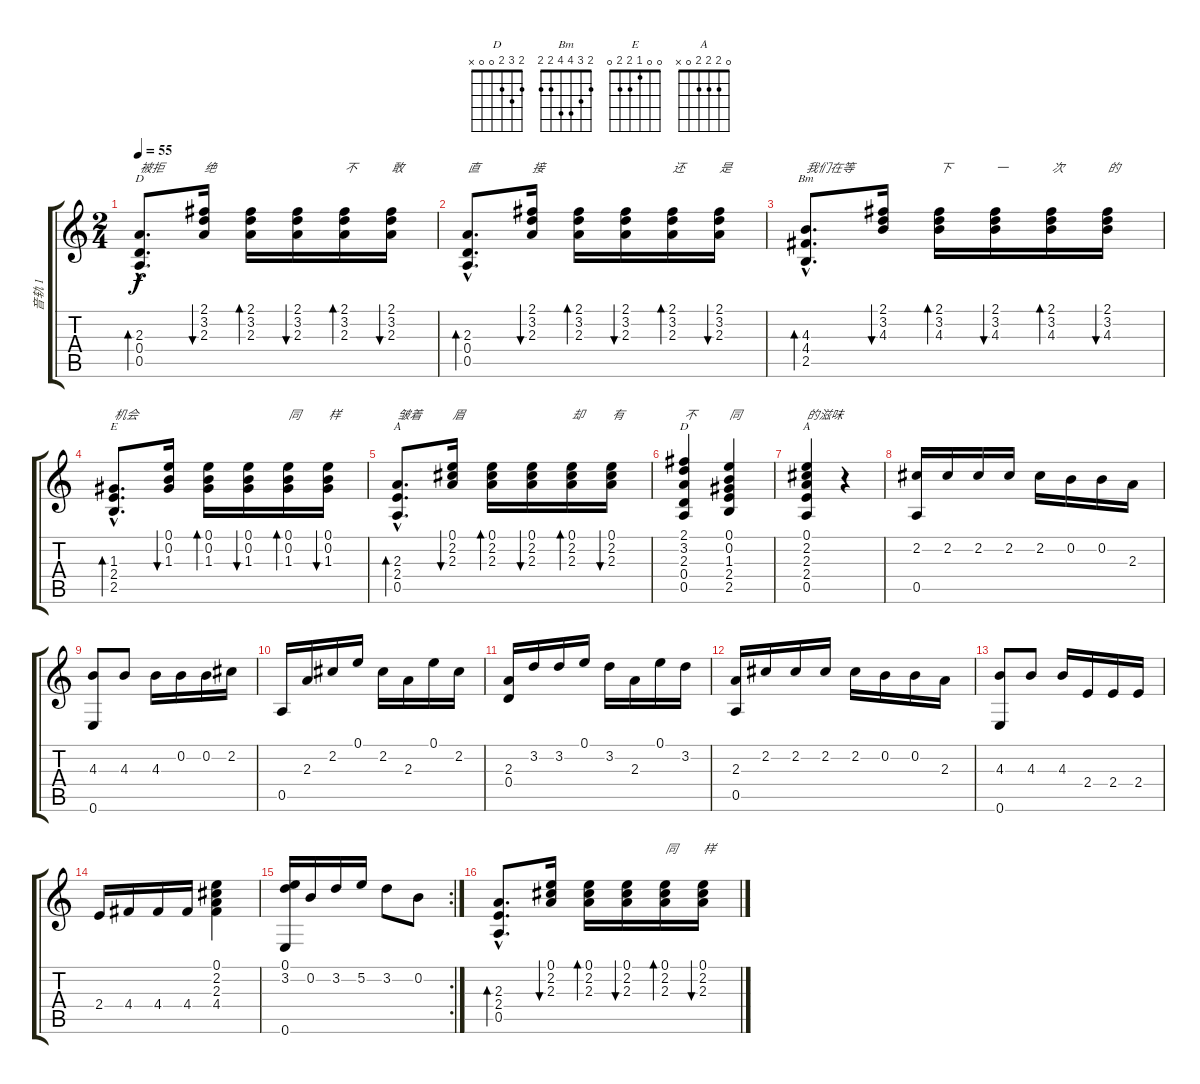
\track ("音轨 1" "音轨 1") {instrument acousticguitarnylon}
\staff {score tabs}
\tuning (E4 B3 G3 D3 A2 E2) {hide}
\chord ("D" 2 3 2 0 x x)
\chord ("Bm" 2 3 4 4 2 2)
\chord ("E" 0 0 1 2 2 0)
\chord ("A" 0 2 2 2 0 0)
\chord ("D" 2 3 2 0 0 x)
\chord ("A" 0 2 2 2 0 x)
\ts (2 4)
\tempo 55
\clef g2
\ks c
(2.3{hac} 0.4{hac} 0.5{hac}).8{d bd 120 ch "D" txt "被拒" dy f} (2.1 3.2 2.3).16{bu 120 txt "绝"} (2.1 3.2 2.3).16{bd 120} (2.1 3.2 2.3).16{bu 120} (2.1 3.2 2.3).16{bd 120 txt "不"} (2.1 3.2 2.3).16{bu 120 txt "敢"} |
(2.3{hac} 0.4{hac} 0.5{hac}).8{d bd 240 txt "直"} (2.1 3.2 2.3).16{bu 120 txt "接"} (2.1 3.2 2.3).16{bd 120} (2.1 3.2 2.3).16{bu 120} (2.1 3.2 2.3).16{bd 120 txt "还"} (2.1 3.2 2.3).16{bu 120 txt "是"} |
(4.3{hac} 4.4{hac} 2.5{hac}).8{d bd 120 ch "Bm" txt "我们在等"} (2.1 3.2 4.3).16{bu 120} (2.1 3.2 4.3).16{bd 120 txt "下"} (2.1 3.2 4.3).16{bu 120 txt "一"} (2.1 3.2 4.3).16{bd 120 txt "次"} (2.1 3.2 4.3).16{bu 120 txt "的"} |
(1.3{hac} 2.4{hac} 2.5{hac}).8{d bd 240 ch "E" txt "机会"} (0.1 0.2 1.3).16{bu 120} (0.1 0.2 1.3).16{bd 120} (0.1 0.2 1.3).16{bu 120} (0.1 0.2 1.3).16{bd 120 txt "同"} (0.1 0.2 1.3).16{bu 120 txt "样"} |
(2.3{hac} 2.4{hac} 0.5{hac}).8{d bd 120 ch "A" txt "皱着"} (0.1 2.2 2.3).16{bu 120 txt "眉"} (0.1 2.2 2.3).16{bd 120} (0.1 2.2 2.3).16{bu 120} (0.1 2.2 2.3).16{bd 120 txt "却"} (0.1 2.2 2.3).16{bu 120 txt "有"} |
(2.1 3.2 2.3 0.4 0.5).4{ch "D" txt "不"} (0.1 0.2 1.3 2.4 2.5).4{txt "同"} |
(0.1 2.2 2.3 2.4 0.5).4{ch "A" txt "的滋味"} r.4 |
(2.2 0.5).16 2.2.16 2.2.16 2.2.16 2.2.16 0.2.16 0.2.16 2.3.16 |
(4.3 0.6).8 4.3.8 4.3.16 0.2.16 0.2.16 2.2.16 |
0.5.16 2.3.16 2.2.16 0.1.16 2.2.16 2.3.16 0.1.16 2.2.16 |
(2.3 0.4).16 3.2.16 3.2.16 0.1.16 3.2.16 2.3.16 0.1.16 3.2.16 |
(2.3 0.5).16 2.2.16 2.2.16 2.2.16 2.2.16 0.2.16 0.2.16 2.3.16 |
(4.3 0.6).8 4.3.8 4.3.16 2.4.16 2.4.16 2.4.16 |
2.4.16 4.4.16 4.4.16 4.4.16 (0.1 2.2 2.3 4.4).4 |
\rc 2
(0.1 3.2 0.6).16 0.2.16 3.2.16 5.2.16 3.2.8 0.2.8 |
(2.3{hac} 2.4{hac} 0.5{hac}).8{d bd 120} (0.1 2.2 2.3).16{bu 120} (0.1 2.2 2.3).16{bd 120} (0.1 2.2 2.3).16{bu 120} (0.1 2.2 2.3).16{bd 120 txt "同"} (0.1 2.2 2.3).16{bu 120 txt "样"}
